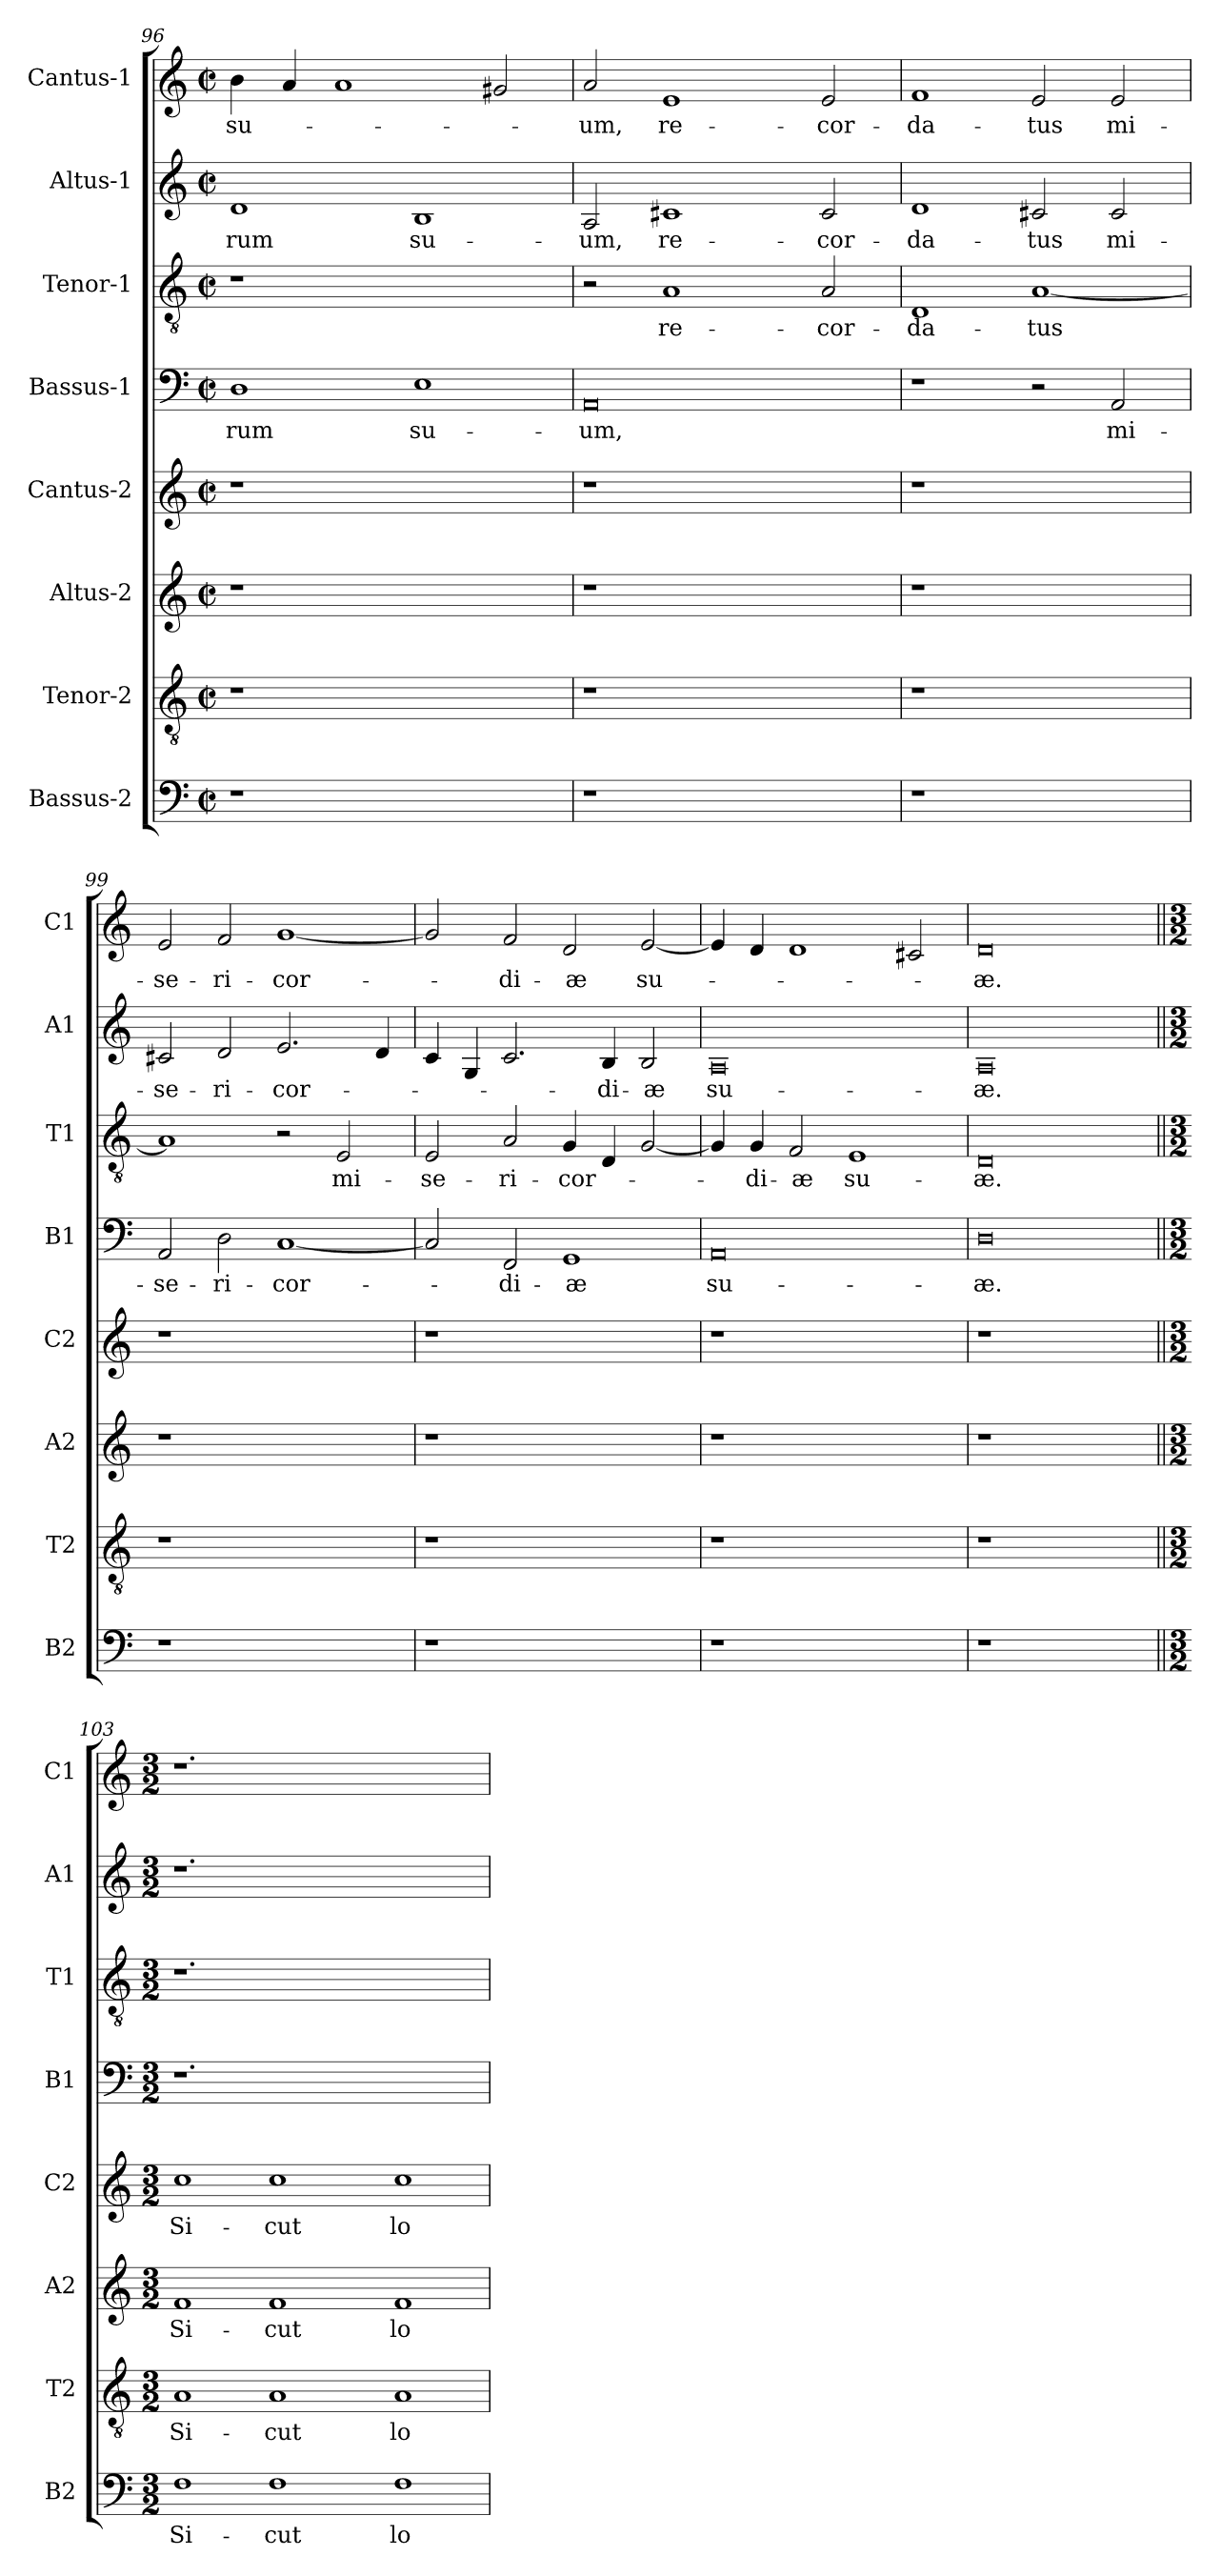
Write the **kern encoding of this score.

**kern	**text	**kern	**text	**kern	**text	**kern	**text	**kern	**text	**kern	**text	**kern	**text	**kern	**text
*part8	*part8	*part7	*part7	*part6	*part6	*part5	*part5	*part4	*part4	*part3	*part3	*part2	*part2	*part1	*part1
*staff8	*staff8	*staff7	*staff7	*staff6	*staff6	*staff5	*staff5	*staff4	*staff4	*staff3	*staff3	*staff2	*staff2	*staff1	*staff1
*I"Bassus-2	*	*I"Tenor-2	*	*I"Altus-2	*	*I"Cantus-2	*	*I"Bassus-1	*	*I"Tenor-1	*	*I"Altus-1	*	*I"Cantus-1	*
*I'B2	*	*I'T2	*	*I'A2	*	*I'C2	*	*I'B1	*	*I'T1	*	*I'A1	*	*I'C1	*
*clefF4	*	*clefGv2	*	*clefG2	*	*clefG2	*	*clefF4	*	*clefGv2	*	*clefG2	*	*clefG2	*
*k[]	*	*k[]	*	*k[]	*	*k[]	*	*k[]	*	*k[]	*	*k[]	*	*k[]	*
*C:	*	*C:	*	*C:	*	*C:	*	*C:	*	*C:	*	*C:	*	*C:	*
*M2/2	*	*M2/2	*	*M2/2	*	*M2/2	*	*M2/2	*	*M2/2	*	*M2/2	*	*M2/2	*
*met(c|)	*	*met(c|)	*	*met(c|)	*	*met(c|)	*	*met(c|)	*	*met(c|)	*	*met(c|)	*	*met(c|)	*
=96	=96	=96	=96	=96	=96	=96	=96	=96	=96	=96	=96	=96	=96	=96	=96
!	!	!	!	!	!	!	!	!	!LO:LY:b	!	!	!	!LO:LY:b	!	!LO:LY:b
1r	.	1r	.	1r	.	1r	.	1D	-rum	1r	.	1d	-rum	4b\	su-
.	.	.	.	.	.	.	.	.	.	.	.	.	.	4a/	.
.	.	.	.	.	.	.	.	.	.	.	.	.	.	1a	.
!	!	!	!	!	!	!	!	!	!LO:LY:b	!	!	!	!LO:LY:b	!	!
1ryy	.	1ryy	.	1ryy	.	1ryy	.	1E	su-	1ryy	.	1B	su-	.	.
.	.	.	.	.	.	.	.	.	.	.	.	.	.	2g#X/	.
=97	=97	=97	=97	=97	=97	=97	=97	=97	=97	=97	=97	=97	=97	=97	=97
!	!	!	!	!	!	!	!	!	!LO:LY:b	!	!	!	!LO:LY:b	!	!LO:LY:b
1r	.	1r	.	1r	.	1r	.	0AA	-um,	2r	.	2A/	-um,	2a/	-um,
!	!	!	!	!	!	!	!	!	!	!	!LO:LY:b	!	!LO:LY:b	!	!LO:LY:b
.	.	.	.	.	.	.	.	.	.	1A	re-	1c#X	re-	1e	re-
1ryy	.	1ryy	.	1ryy	.	1ryy	.	.	.	.	.	.	.	.	.
!	!	!	!	!	!	!	!	!	!	!	!LO:LY:b	!	!LO:LY:b	!	!LO:LY:b
.	.	.	.	.	.	.	.	.	.	2A/	-cor-	2c#/	-cor-	2e/	-cor-
!!LO:LB:g=z
=98	=98	=98	=98	=98	=98	=98	=98	=98	=98	=98	=98	=98	=98	=98	=98
!	!	!	!	!	!	!	!	!	!	!	!LO:LY:b	!	!LO:LY:b	!	!LO:LY:b
1r	.	1r	.	1r	.	1r	.	1r	.	1D	-da-	1d	-da-	1f	-da-
!	!	!	!	!	!	!	!	!	!	!	!LO:LY:b	!	!LO:LY:b	!	!LO:LY:b
1ryy	.	1ryy	.	1ryy	.	1ryy	.	2r	.	[1A	-tus	2c#X/	-tus	2e/	-tus
!	!	!	!	!	!	!	!	!	!LO:LY:b	!	!	!	!LO:LY:b	!	!LO:LY:b
.	.	.	.	.	.	.	.	2AA/	mi-	.	.	2c#/	mi-	2e/	mi-
=99	=99	=99	=99	=99	=99	=99	=99	=99	=99	=99	=99	=99	=99	=99	=99
!	!	!	!	!	!	!	!	!	!LO:LY:b	!	!	!	!LO:LY:b	!	!LO:LY:b
1r	.	1r	.	1r	.	1r	.	2AA/	-se-	1A]	.	2c#X/	-se-	2e/	-se-
!	!	!	!	!	!	!	!	!	!LO:LY:b	!	!	!	!LO:LY:b	!	!LO:LY:b
.	.	.	.	.	.	.	.	2D\	-ri-	.	.	2d/	-ri-	2f/	-ri-
!	!	!	!	!	!	!	!	!	!LO:LY:b	!	!	!	!LO:LY:b	!	!LO:LY:b
1ryy	.	1ryy	.	1ryy	.	1ryy	.	[1C	-cor-	2r	.	2.e/	-cor-	[1g	-cor-
!	!	!	!	!	!	!	!	!	!	!	!LO:LY:b	!	!	!	!
.	.	.	.	.	.	.	.	.	.	2E/	mi-	.	.	.	.
.	.	.	.	.	.	.	.	.	.	.	.	4d/	.	.	.
=100	=100	=100	=100	=100	=100	=100	=100	=100	=100	=100	=100	=100	=100	=100	=100
!	!	!	!	!	!	!	!	!	!	!	!LO:LY:b	!	!	!	!
1r	.	1r	.	1r	.	1r	.	2C/]	.	2E/	-se-	4c/	.	2g/]	.
.	.	.	.	.	.	.	.	.	.	.	.	4G/	.	.	.
!	!	!	!	!	!	!	!	!	!LO:LY:b	!	!LO:LY:b	!	!	!	!LO:LY:b
.	.	.	.	.	.	.	.	2FF/	-di-	2A/	-ri-	2.c/	.	2f/	-di-
!	!	!	!	!	!	!	!	!	!LO:LY:b	!	!LO:LY:b	!	!	!	!LO:LY:b
1ryy	.	1ryy	.	1ryy	.	1ryy	.	1GG	-æ	4G/	-cor-	.	.	2d/	-æ
!	!	!	!	!	!	!	!	!	!	!	!	!	!LO:LY:b	!	!
.	.	.	.	.	.	.	.	.	.	4D/	.	4B/	-di-	.	.
!	!	!	!	!	!	!	!	!	!	!	!	!	!LO:LY:b	!	!LO:LY:b
.	.	.	.	.	.	.	.	.	.	[2G/	.	2B/	-æ	[2e/	su-
=101	=101	=101	=101	=101	=101	=101	=101	=101	=101	=101	=101	=101	=101	=101	=101
!	!	!	!	!	!	!	!	!	!LO:LY:b	!	!	!	!LO:LY:b	!	!
1r	.	1r	.	1r	.	1r	.	0AA	su-	4G/]	.	0A	su-	4e/]	.
!	!	!	!	!	!	!	!	!	!	!	!LO:LY:b	!	!	!	!
.	.	.	.	.	.	.	.	.	.	4G/	-di-	.	.	4d/	.
!	!	!	!	!	!	!	!	!	!	!	!LO:LY:b	!	!	!	!
.	.	.	.	.	.	.	.	.	.	2F/	-æ	.	.	1d	.
!	!	!	!	!	!	!	!	!	!	!	!LO:LY:b	!	!	!	!
1ryy	.	1ryy	.	1ryy	.	1ryy	.	.	.	1E	su-	.	.	.	.
.	.	.	.	.	.	.	.	.	.	.	.	.	.	2c#X/	.
=102	=102	=102	=102	=102	=102	=102	=102	=102	=102	=102	=102	=102	=102	=102	=102
!	!	!	!	!	!	!	!	!	!LO:LY:b	!	!LO:LY:b	!	!LO:LY:b	!	!LO:LY:b
1r	.	1r	.	1r	.	1r	.	0D	-æ.	0D	-æ.	0A	-æ.	0d	-æ.
1ryy	.	1ryy	.	1ryy	.	1ryy	.	.	.	.	.	.	.	.	.
!!LO:PB:g=z
=103||	=103||	=103||	=103||	=103||	=103||	=103||	=103||	=103||	=103||	=103||	=103||	=103||	=103||	=103||	=103||
*M3/2	*	*M3/2	*	*M3/2	*	*M3/2	*	*M3/2	*	*M3/2	*	*M3/2	*	*M3/2	*
!	!LO:LY:b	!	!LO:LY:b	!	!LO:LY:b	!	!LO:LY:b	!	!	!	!	!	!	!	!
1F	Si-	1A	Si-	1f	Si-	1cc	Si-	1.r	.	1.r	.	1.r	.	1.r	.
!	!LO:LY:b	!	!LO:LY:b	!	!LO:LY:b	!	!LO:LY:b	!	!	!	!	!	!	!	!
1F	-cut	1A	-cut	1f	-cut	1cc	-cut	.	.	.	.	.	.	.	.
.	.	.	.	.	.	.	.	1.ryy	.	1.ryy	.	1.ryy	.	1.ryy	.
!	!LO:LY:b	!	!LO:LY:b	!	!LO:LY:b	!	!LO:LY:b	!	!	!	!	!	!	!	!
1F	lo-	1A	lo-	1f	lo-	1cc	lo-	.	.	.	.	.	.	.	.
=	=	=	=	=	=	=	=	=	=	=	=	=	=	=	=
*-	*-	*-	*-	*-	*-	*-	*-	*-	*-	*-	*-	*-	*-	*-	*-
